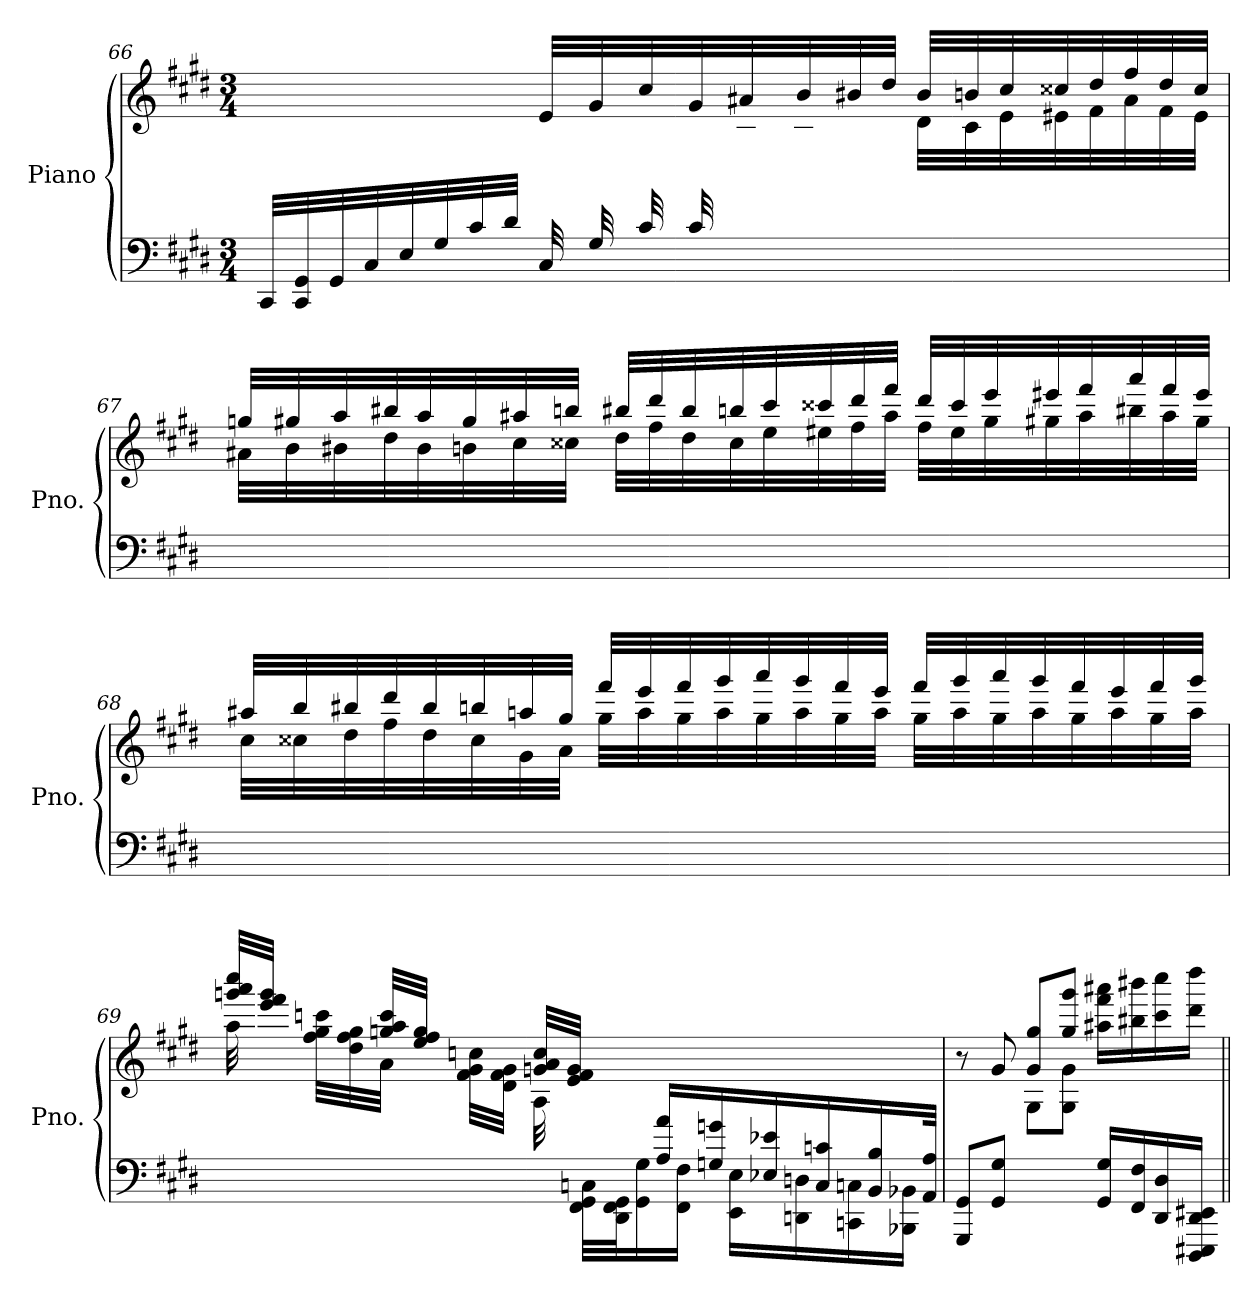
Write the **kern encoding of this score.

**kern	**kern
*part1	*part1
*staff2	*staff1
*I"Piano	*
*I'Pno.	*
!!LO:PB:g=z
*clefF4	*clefG2
*k[f#c#g#d#]	*k[f#c#g#d#]
*M3/4	*M3/4
=66	=66
*^	*^
*	*	*	*^
32CC#/LLL	4ryy	2.ryy	4ryy	4.ryy
32CC#/ 32GG#/	.	.	.	.
32GG#/	.	.	.	.
32C#/	.	.	.	.
32E/	.	.	.	.
32G#/	.	.	.	.
32c#/	.	.	.	.
32d#/JJJ	.	.	.	.
4.ryy	32C#/LLL	.	32e/LLL	.
.	32G#/	.	32g#/	.
.	32c#/	.	32cc#/	.
.	32c#/	.	32g#/	.
.	4.ryy	.	32a#X/	32c#\
.	.	.	32b/	32c##X\
.	.	.	32b#X/	32d#\
.	.	.	32dd#/JJJ	32f#\JJJ
.	.	.	32b#/LLL	32d#\LLL
.	.	.	32bn/	32c##\
.	.	.	32cc#/	32e\
.	.	.	32cc##X/	32e#X\
8ryy	.	.	32dd#/	32f#\
.	.	.	32ff#/	32a#\
.	.	.	32dd#/	32f#\
.	.	.	32cc##/JJJ	32e#\JJJ
*v	*v	*	*	*
!!LO:LB:g=z	!!	!!
=67	=67	=67	=67
2.ryy	2.ryy	32ggn/LLL	32a#X\LLL
.	.	32gg#X/	32b\
.	.	32aa/	32b#X\
.	.	32bb#X/	32dd#\
.	.	32aa/	32b#\
.	.	32gg#/	32bn\
.	.	32aa#X/	32cc#\
.	.	32bbn/JJJ	32cc##X\JJJ
.	.	32bb#X/LLL	32dd#\LLL
.	.	32ddd#/	32ff#\
.	.	32bb#/	32dd#\
.	.	32bbn/	32cc##\
.	.	32ccc#/	32ee\
.	.	32ccc##X/	32ee#X\
.	.	32ddd#/	32ff#\
.	.	32fff#/JJJ	32aa#\JJJ
.	.	32ddd#/LLL	32ff#\LLL
.	.	32ccc##/	32ee#\
.	.	32eee/	32gg#\
.	.	32eee#X/	32gg#X\
.	.	32fff#/	32aa#\
.	.	32aaa/	32bb#X\
.	.	32fff#/	32aa#\
.	.	32eee#/JJJ	32gg#\JJJ
!!LO:LB:g=z	!!	!!
=68	=68	=68	=68
*	*8va	*	*
2.ryy	2.ryy	32aaa#X/LLL	32ccc#\LLL
.	.	32bbb/	32ccc##X\
.	.	32bbb#X/	32ddd#\
.	.	32dddd#/	32fff#\
.	.	32bbb#/	32ddd#\
.	.	32bbbn/	32ccc##\
.	.	32aaan/	32gg#\
.	.	32ggg#/JJJ	32aa\JJJ
.	.	32ffff#/LLL	32ggg#\LLL
.	.	32eeee/	32aaa\
.	.	32ffff#/	32ggg#\
.	.	32gggg#/	32aaa\
.	.	32aaaa/	32ggg#\
.	.	32gggg#/	32aaa\
.	.	32ffff#/	32ggg#\
.	.	32eeee/JJJ	32aaa\JJJ
.	.	32ffff#/LLL	32ggg#\LLL
.	.	32gggg#/	32aaa\
.	.	32aaaa/	32ggg#\
.	.	32gggg#/	32aaa\
.	.	32ffff#/	32ggg#\
.	.	32eeee/	32aaa\
.	.	32ffff#/	32ggg#\
.	.	32gggg#/JJJ	32aaa\JJJ
!!LO:LB:g=z	!!	!!
=69	=69	=69	=69
*^	*	*	*
*	*	*X8va	*	*
16ryy	32ryy	2.ryy	32gggn/ 32aaa/ 32cccc#/LLL	32aa\
.	32ryy	.	32eee/ 32fff#/ 32ggg/JJJ	32ryy
16ryy	16.ryy	.	16ryy	32ff#\ 32gg#\ 32cccn\LLL
.	.	.	.	32dd#\ 32ff#\ 32gg#\
16ryy	.	.	32ggn/ 32aa/ 32ccc/LLL	32a\JJJ
.	32ryy	.	32ee/ 32ff#/ 32gg/JJJ	32ryy
16ryy	16.ryy	.	16ryy	32f#\ 32g#\ 32ccn\LLL
.	.	.	.	32d#\ 32f#\ 32g#\JJJ
16ryy	.	.	32gn/ 32a/ 32cc/LLL	32A\
.	32ryy	.	32e/ 32f#/ 32g/JJJ	4...ryy
16ryy	32FF#\ 32GG#\ 32Cn\LLL	.	4..ryy	.
.	32DD#\ 32FF#\ 32GG#\J	.	.	.
32ryy	16GG#\ 16G#\	.	.	.
16A/ 16a/LL	.	.	.	.
.	16FF#\ 16F#\JJ	.	.	.
16Gn/ 16gn/	.	.	.	.
.	16EE\ 16E\LL	.	.	.
16E-X/ 16e-X/	.	.	.	.
.	16DDn\ 16Dn\	.	.	.
16C/ 16cn/	.	.	.	.
.	16CCn\ 16Cn\	.	.	.
16BB/ 16B/	.	.	.	.
.	16BBB-X\ 16BB-X\JJ	.	.	.
32AA/ 32A/JJk	.	.	.	.
*v	*v	*	*	*
*	*	*v	*v
=70	=70	=70
8GGG#/ 8GG#/L	8r	4ryy
8GG#/ 8G#/J	8g#/	.
4ryy	8g#/ 8gg#/L	8G#\L
.	8gg#/ 8ggg#/J	8G#\ 8g#\J
16GG#/ 16G#/LL	16aa#X\ 16fff#\ 16aaa#X\LL	4ryy
16FF#/ 16F#/	16bb#X\ 16bbb#X\	.
16DD#/ 16D#/	16ccc#\ 16cccc#\	.
16DDD#/ 16EEE#X/ 16DD#/ 16EE#X/JJ	16ddd#\ 16dddd#\JJ	.
*	*v	*v
=||	=||
*-	*-
